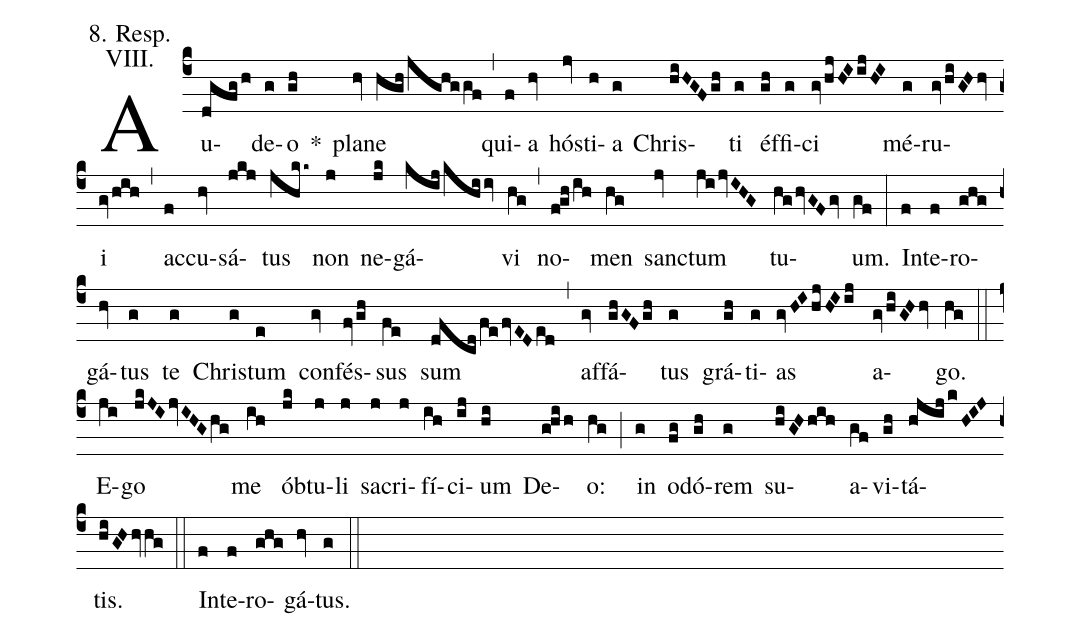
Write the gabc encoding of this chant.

annotation: 8. Resp.;
annotation: VIII.;
%%
(c4)
Au(dgfgh)de(g)o(gh) *() pla(hv)ne(hghjghggf) (,)
qui(f)a(hv) hós(jv)ti(h)a(g) Chris(hiHGFgh)ti(g) éf(gh)fi(g)ci(gvhjHIijHI) mé(g)ru(gvhiGHhv)i(gvhih) (,)
ac(f)cu(hv)sá(jkj)tus(jhkk~) non(j) ne(jk)gá(kijkhiiv)vi(hg) (,)
no(fghih)men(hg) sanc(jv)tum(jijvIHG) tu(hghvGFgv)um.(gf) (:)
In(f)te(f)ro(ghg)gá(hv)tus(g) te(g) Chris(g)tum(e) con(gv)fés(fvgh)sus(fe) sum(dfcdfefvEDed) (,)
af(gv)fá(ghGFgh)tus(g) grá(gh)ti(g)as(gvHIhjHIij) a(gvhiGHhv)go.(hg) (::)

E(ji)go(jkJIjvIHGhg) me(ih) ób(jk)tu(j)li(j) sac(j)ri(j)fí(ih)ci(ij)um(hi) De(ghih)o:(hg) (;)
in(g) o(fg)dó(gh)rem(g) su(hiGHhih)a(gf)vi(gh)tá(hjijkHIJ)tis.(hiGHhvhg) (::)

In(f)te(f)ro(ghg)gá(hv)tus.(g) (::)
